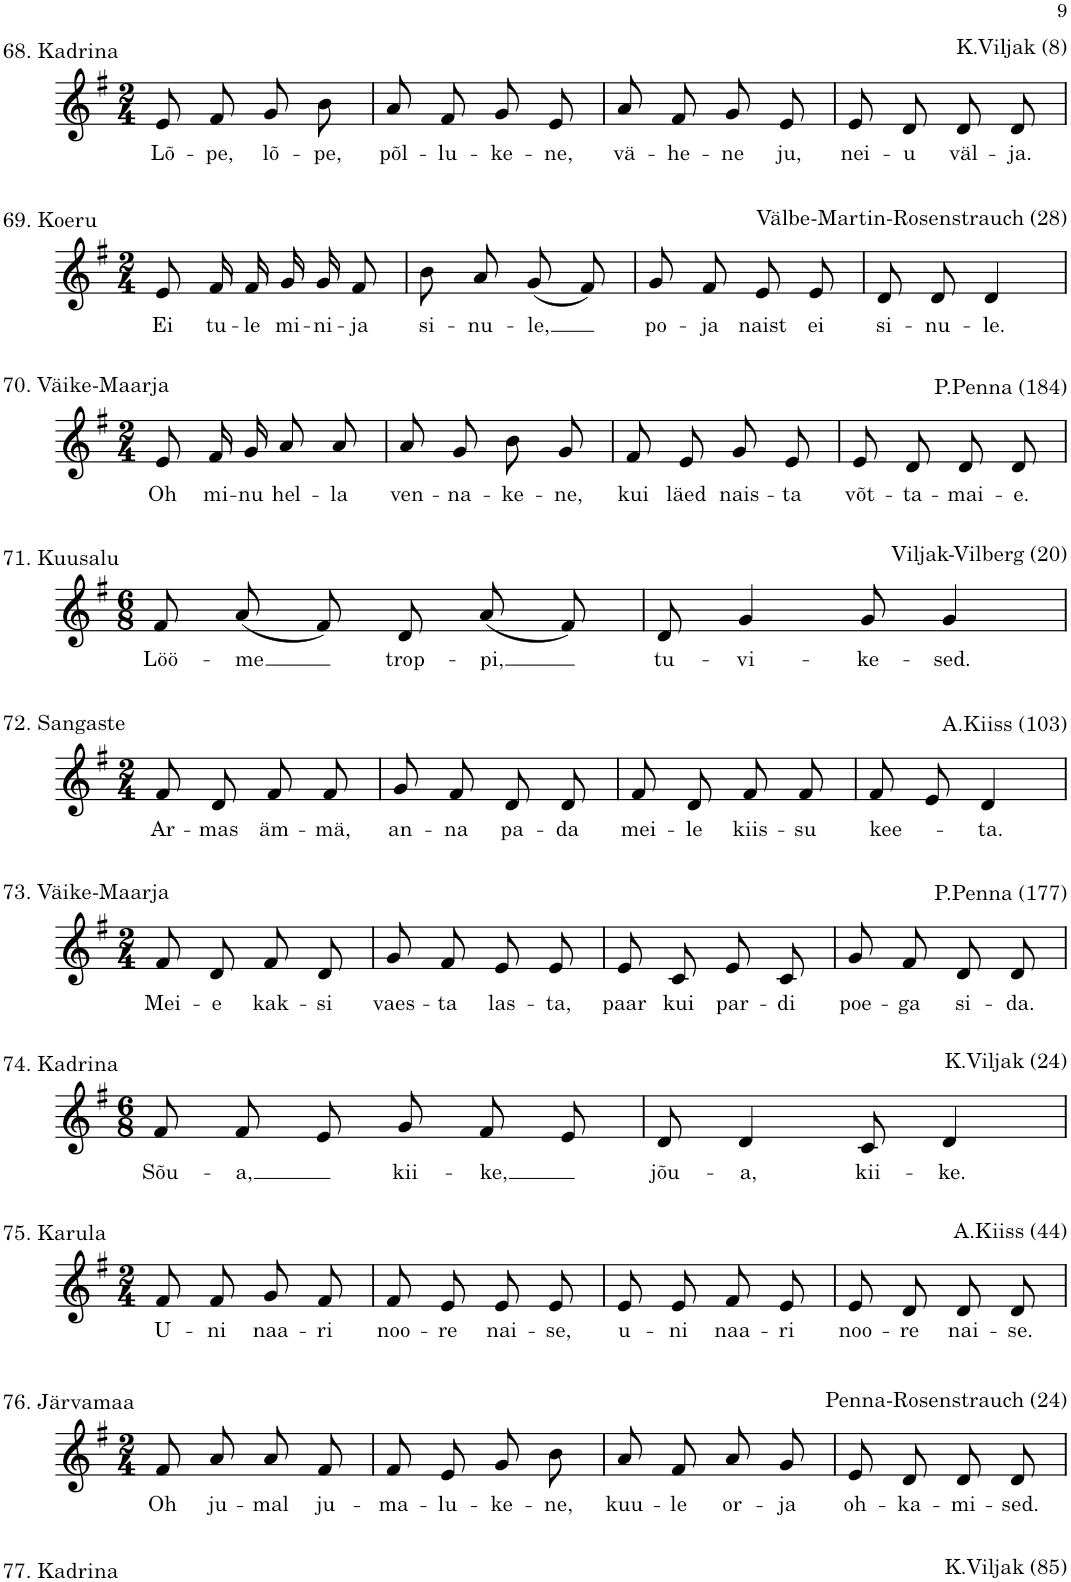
**kern	**text
*part1	*part1
*staff1	*staff1
*I"Piano	*
*I'Pno.	*
!!LO:PB:g=z
*clefG2	*
*k[f#]	*
*M2/4	*
=1	=1
!	!LO:LY:b
8e/L	Lõ-
!	!LO:LY:b
8f#/J	-pe,
!	!LO:LY:b
8g/L	lõ-
!	!LO:LY:b
8b/J	-pe,
=2	=2
!	!LO:LY:b
8a/L	põl-
!	!LO:LY:b
8f#/J	-lu-
!	!LO:LY:b
8g/L	-ke-
!	!LO:LY:b
8e/J	-ne,
=3	=3
!	!LO:LY:b
8a/L	vä-
!	!LO:LY:b
8f#/J	-he-
!	!LO:LY:b
8g/L	-ne
!	!LO:LY:b
8e/J	ju,
=4	=4
!	!LO:LY:b
8e/L	nei-
!	!LO:LY:b
8d/J	-u
!	!LO:LY:b
8d/L	väl-
!	!LO:LY:b
8d/J	-ja.
!!LO:LB:g=z
=1	=1
*k[f#]	*
*M2/4	*
!	!LO:LY:b
8e/L	Ei
!	!LO:LY:b
16f#/L	tu-
!	!LO:LY:b
16f#/JJ	-le
!	!LO:LY:b
16g/LL	mi-
!	!LO:LY:b
16g/J	-ni-
!	!LO:LY:b
8f#/J	-ja
=2	=2
!	!LO:LY:b
8b/L	si-
!	!LO:LY:b
8a/J	-nu-
!	!LO:LY:b
(8g/L	-le,
8f#/J)	.
=3	=3
!	!LO:LY:b
8g/L	po-
!	!LO:LY:b
8f#/J	-ja
!	!LO:LY:b
8e/L	naist
!	!LO:LY:b
8e/J	ei
=4	=4
!	!LO:LY:b
8d/L	si-
!	!LO:LY:b
8d/J	-nu-
!	!LO:LY:b
4d/	-le.
!!LO:LB:g=z
=1	=1
*k[f#]	*
*M2/4	*
!	!LO:LY:b
8e/L	Oh
!	!LO:LY:b
16f#/L	mi-
!	!LO:LY:b
16g/JJ	-nu
!	!LO:LY:b
8a/L	hel-
!	!LO:LY:b
8a/J	-la
=2	=2
!	!LO:LY:b
8a/L	ven-
!	!LO:LY:b
8g/J	-na-
!	!LO:LY:b
8b/L	-ke-
!	!LO:LY:b
8g/J	-ne,
=3	=3
!	!LO:LY:b
8f#/L	kui
!	!LO:LY:b
8e/J	läed
!	!LO:LY:b
8g/L	nais-
!	!LO:LY:b
8e/J	-ta
=4	=4
!	!LO:LY:b
8e/L	võt-
!	!LO:LY:b
8d/J	-ta-
!	!LO:LY:b
8d/L	-mai-
!	!LO:LY:b
8d/J	-e.
!!LO:LB:g=z
=1	=1
*k[f#]	*
*M6/8	*
!	!LO:LY:b
8f#/L	Löö-
!	!LO:LY:b
(8a/	-me
8f#/J)	.
!	!LO:LY:b
8d/L	trop-
!	!LO:LY:b
(8a/	-pi,
8f#/J)	.
=2	=2
!	!LO:LY:b
8d/	tu-
!	!LO:LY:b
4g/	-vi-
!	!LO:LY:b
8g/	-ke-
!	!LO:LY:b
4g/	-sed.
!!LO:LB:g=z
=1	=1
*k[f#]	*
*M2/4	*
!	!LO:LY:b
8f#/L	Ar-
!	!LO:LY:b
8d/J	-mas
!	!LO:LY:b
8f#/L	äm-
!	!LO:LY:b
8f#/J	-mä,
=2	=2
!	!LO:LY:b
8g/L	an-
!	!LO:LY:b
8f#/J	-na
!	!LO:LY:b
8d/L	pa-
!	!LO:LY:b
8d/J	-da
=3	=3
!	!LO:LY:b
8f#/L	mei-
!	!LO:LY:b
8d/J	-le
!	!LO:LY:b
8f#/L	kiis-
!	!LO:LY:b
8f#/J	-su
=4	=4
!	!LO:LY:b
8f#/L	kee-
8e/J	.
!	!LO:LY:b
4d/	-ta.
!!LO:LB:g=z
=1	=1
*k[f#]	*
*M2/4	*
!	!LO:LY:b
8f#/L	Mei-
!	!LO:LY:b
8d/J	-e
!	!LO:LY:b
8f#/L	kak-
!	!LO:LY:b
8d/J	-si
=2	=2
!	!LO:LY:b
8g/L	vaes-
!	!LO:LY:b
8f#/J	-ta
!	!LO:LY:b
8e/L	las-
!	!LO:LY:b
8e/J	-ta,
=3	=3
!	!LO:LY:b
8e/L	paar
!	!LO:LY:b
8c/J	kui
!	!LO:LY:b
8e/L	par-
!	!LO:LY:b
8c/J	-di
=4	=4
!	!LO:LY:b
8g/L	poe-
!	!LO:LY:b
8f#/J	-ga
!	!LO:LY:b
8d/L	si-
!	!LO:LY:b
8d/J	-da.
!!LO:LB:g=z
=1	=1
*k[f#]	*
*M6/8	*
!	!LO:LY:b
8f#/L	Sõu-
!	!LO:LY:b
8f#/	-a,
8e/J	.
!	!LO:LY:b
8g/L	kii-
!	!LO:LY:b
8f#/	-ke,
8e/J	.
=2	=2
!	!LO:LY:b
8d/	jõu-
!	!LO:LY:b
4d/	-a,
!	!LO:LY:b
8c/	kii-
!	!LO:LY:b
4d/	-ke.
!!LO:LB:g=z
=1	=1
*k[f#]	*
*M2/4	*
!	!LO:LY:b
8f#/L	U-
!	!LO:LY:b
8f#/J	-ni
!	!LO:LY:b
8g/L	naa-
!	!LO:LY:b
8f#/J	-ri
=2	=2
!	!LO:LY:b
8f#/L	noo-
!	!LO:LY:b
8e/J	-re
!	!LO:LY:b
8e/L	nai-
!	!LO:LY:b
8e/J	-se,
=3	=3
!	!LO:LY:b
8e/L	u-
!	!LO:LY:b
8e/J	-ni
!	!LO:LY:b
8f#/L	naa-
!	!LO:LY:b
8e/J	-ri
=4	=4
!	!LO:LY:b
8e/L	noo-
!	!LO:LY:b
8d/J	-re
!	!LO:LY:b
8d/L	nai-
!	!LO:LY:b
8d/J	-se.
!!LO:LB:g=z
=1	=1
*k[f#]	*
*M2/4	*
!	!LO:LY:b
8f#/L	Oh
!	!LO:LY:b
8a/J	ju-
!	!LO:LY:b
8a/L	-mal
!	!LO:LY:b
8f#/J	ju-
=2	=2
!	!LO:LY:b
8f#/L	-ma-
!	!LO:LY:b
8e/J	-lu-
!	!LO:LY:b
8g/L	-ke-
!	!LO:LY:b
8b/J	-ne,
=3	=3
!	!LO:LY:b
8a/L	kuu-
!	!LO:LY:b
8f#/J	-le
!	!LO:LY:b
8a/L	or-
!	!LO:LY:b
8g/J	-ja
=4	=4
!	!LO:LY:b
8e/L	oh-
!	!LO:LY:b
8d/J	-ka-
!	!LO:LY:b
8d/L	-mi-
!	!LO:LY:b
8d/J	-sed.
=	=
*-	*-
